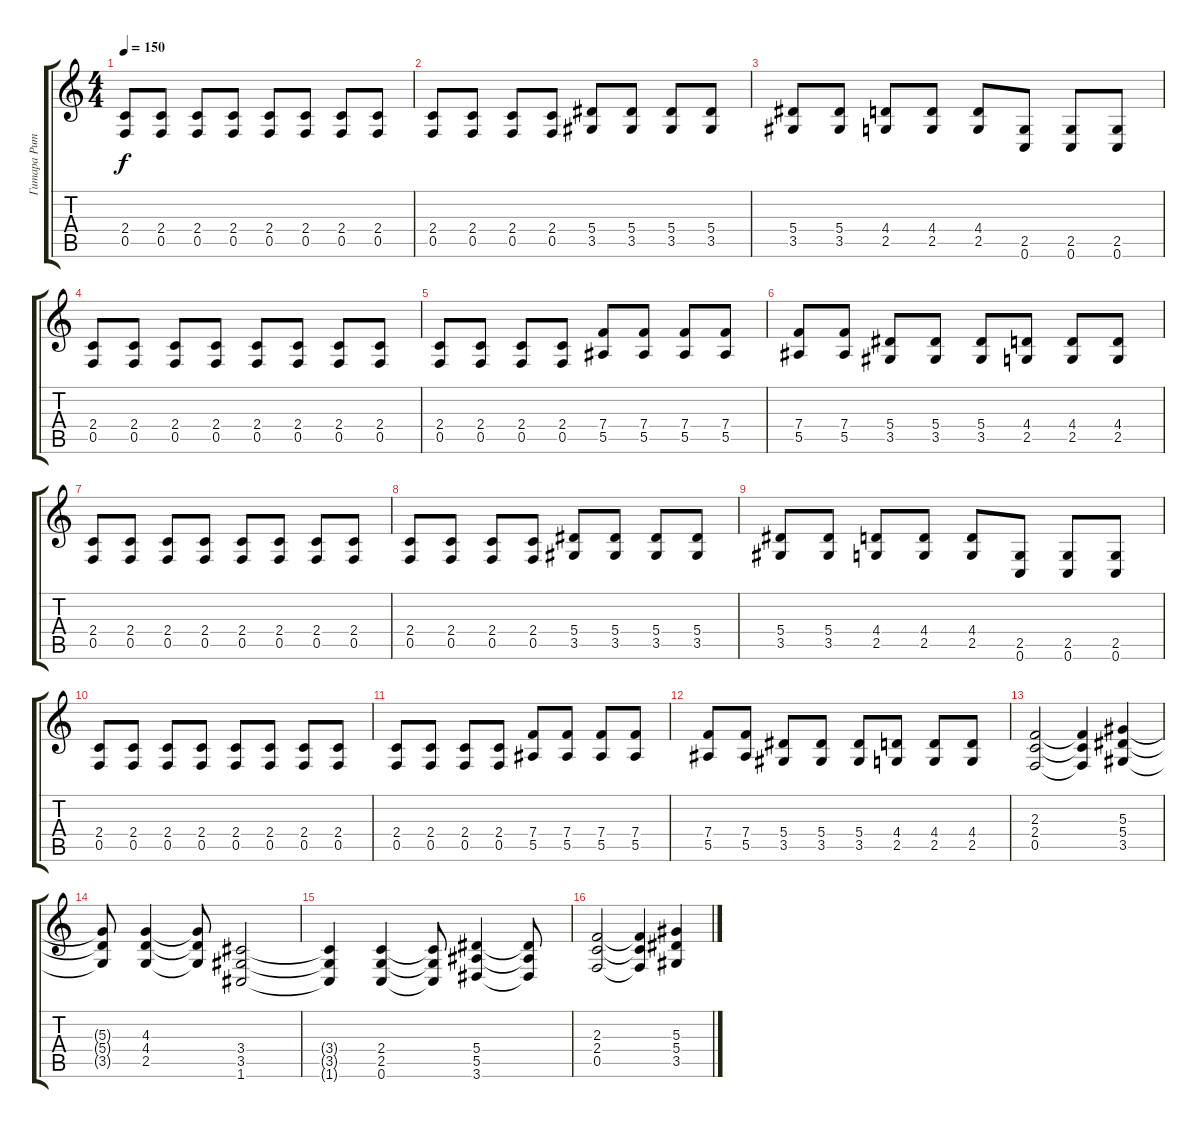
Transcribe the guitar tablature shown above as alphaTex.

\track ("Гитара Ритма" "Гитара Рит") {instrument acousticguitarsteel}
\staff {score tabs}
\tuning (C4 G3 Eb3 Bb2 F2 C2) {hide}
\ts (4 4)
\tempo 150
\clef g2
\ks c
(2.4 0.5).8{dy f} (2.4 0.5).8 (2.4 0.5).8 (2.4 0.5).8 (2.4 0.5).8 (2.4 0.5).8 (2.4 0.5).8 (2.4 0.5).8 |
(2.4 0.5).8 (2.4 0.5).8 (2.4 0.5).8 (2.4 0.5).8 (5.4 3.5).8 (5.4 3.5).8 (5.4 3.5).8 (5.4 3.5).8 |
(5.4 3.5).8 (5.4 3.5).8 (4.4 2.5).8 (4.4 2.5).8 (4.4 2.5).8 (2.5 0.6).8 (2.5 0.6).8 (2.5 0.6).8 |
(2.4 0.5).8 (2.4 0.5).8 (2.4 0.5).8 (2.4 0.5).8 (2.4 0.5).8 (2.4 0.5).8 (2.4 0.5).8 (2.4 0.5).8 |
(2.4 0.5).8 (2.4 0.5).8 (2.4 0.5).8 (2.4 0.5).8 (7.4 5.5).8 (7.4 5.5).8 (7.4 5.5).8 (7.4 5.5).8 |
(7.4 5.5).8 (7.4 5.5).8 (5.4 3.5).8 (5.4 3.5).8 (5.4 3.5).8 (4.4 2.5).8 (4.4 2.5).8 (4.4 2.5).8 |
(2.4 0.5).8 (2.4 0.5).8 (2.4 0.5).8 (2.4 0.5).8 (2.4 0.5).8 (2.4 0.5).8 (2.4 0.5).8 (2.4 0.5).8 |
(2.4 0.5).8 (2.4 0.5).8 (2.4 0.5).8 (2.4 0.5).8 (5.4 3.5).8 (5.4 3.5).8 (5.4 3.5).8 (5.4 3.5).8 |
(5.4 3.5).8 (5.4 3.5).8 (4.4 2.5).8 (4.4 2.5).8 (4.4 2.5).8 (2.5 0.6).8 (2.5 0.6).8 (2.5 0.6).8 |
(2.4 0.5).8 (2.4 0.5).8 (2.4 0.5).8 (2.4 0.5).8 (2.4 0.5).8 (2.4 0.5).8 (2.4 0.5).8 (2.4 0.5).8 |
(2.4 0.5).8 (2.4 0.5).8 (2.4 0.5).8 (2.4 0.5).8 (7.4 5.5).8 (7.4 5.5).8 (7.4 5.5).8 (7.4 5.5).8 |
(7.4 5.5).8 (7.4 5.5).8 (5.4 3.5).8 (5.4 3.5).8 (5.4 3.5).8 (4.4 2.5).8 (4.4 2.5).8 (4.4 2.5).8 |
(2.3 2.4 0.5).2 (2.3{t} 2.4{t} 0.5{t}).4 (5.3 5.4 3.5).4 |
(5.3{t} 5.4{t} 3.5{t}).8 (4.3 4.4 2.5).4 (4.3{t} 4.4{t} 2.5{t}).8 (3.4 3.5 1.6).2 |
(3.4{t} 3.5{t} 1.6{t}).4 (2.4 2.5 0.6).4 (2.4{t} 2.5{t} 0.6{t}).8 (5.4 5.5 3.6).4 (5.4{t} 5.5{t} 3.6{t}).8 |
(2.3 2.4 0.5).2 (2.3{t} 2.4{t} 0.5{t}).4 (5.3 5.4 3.5).4
